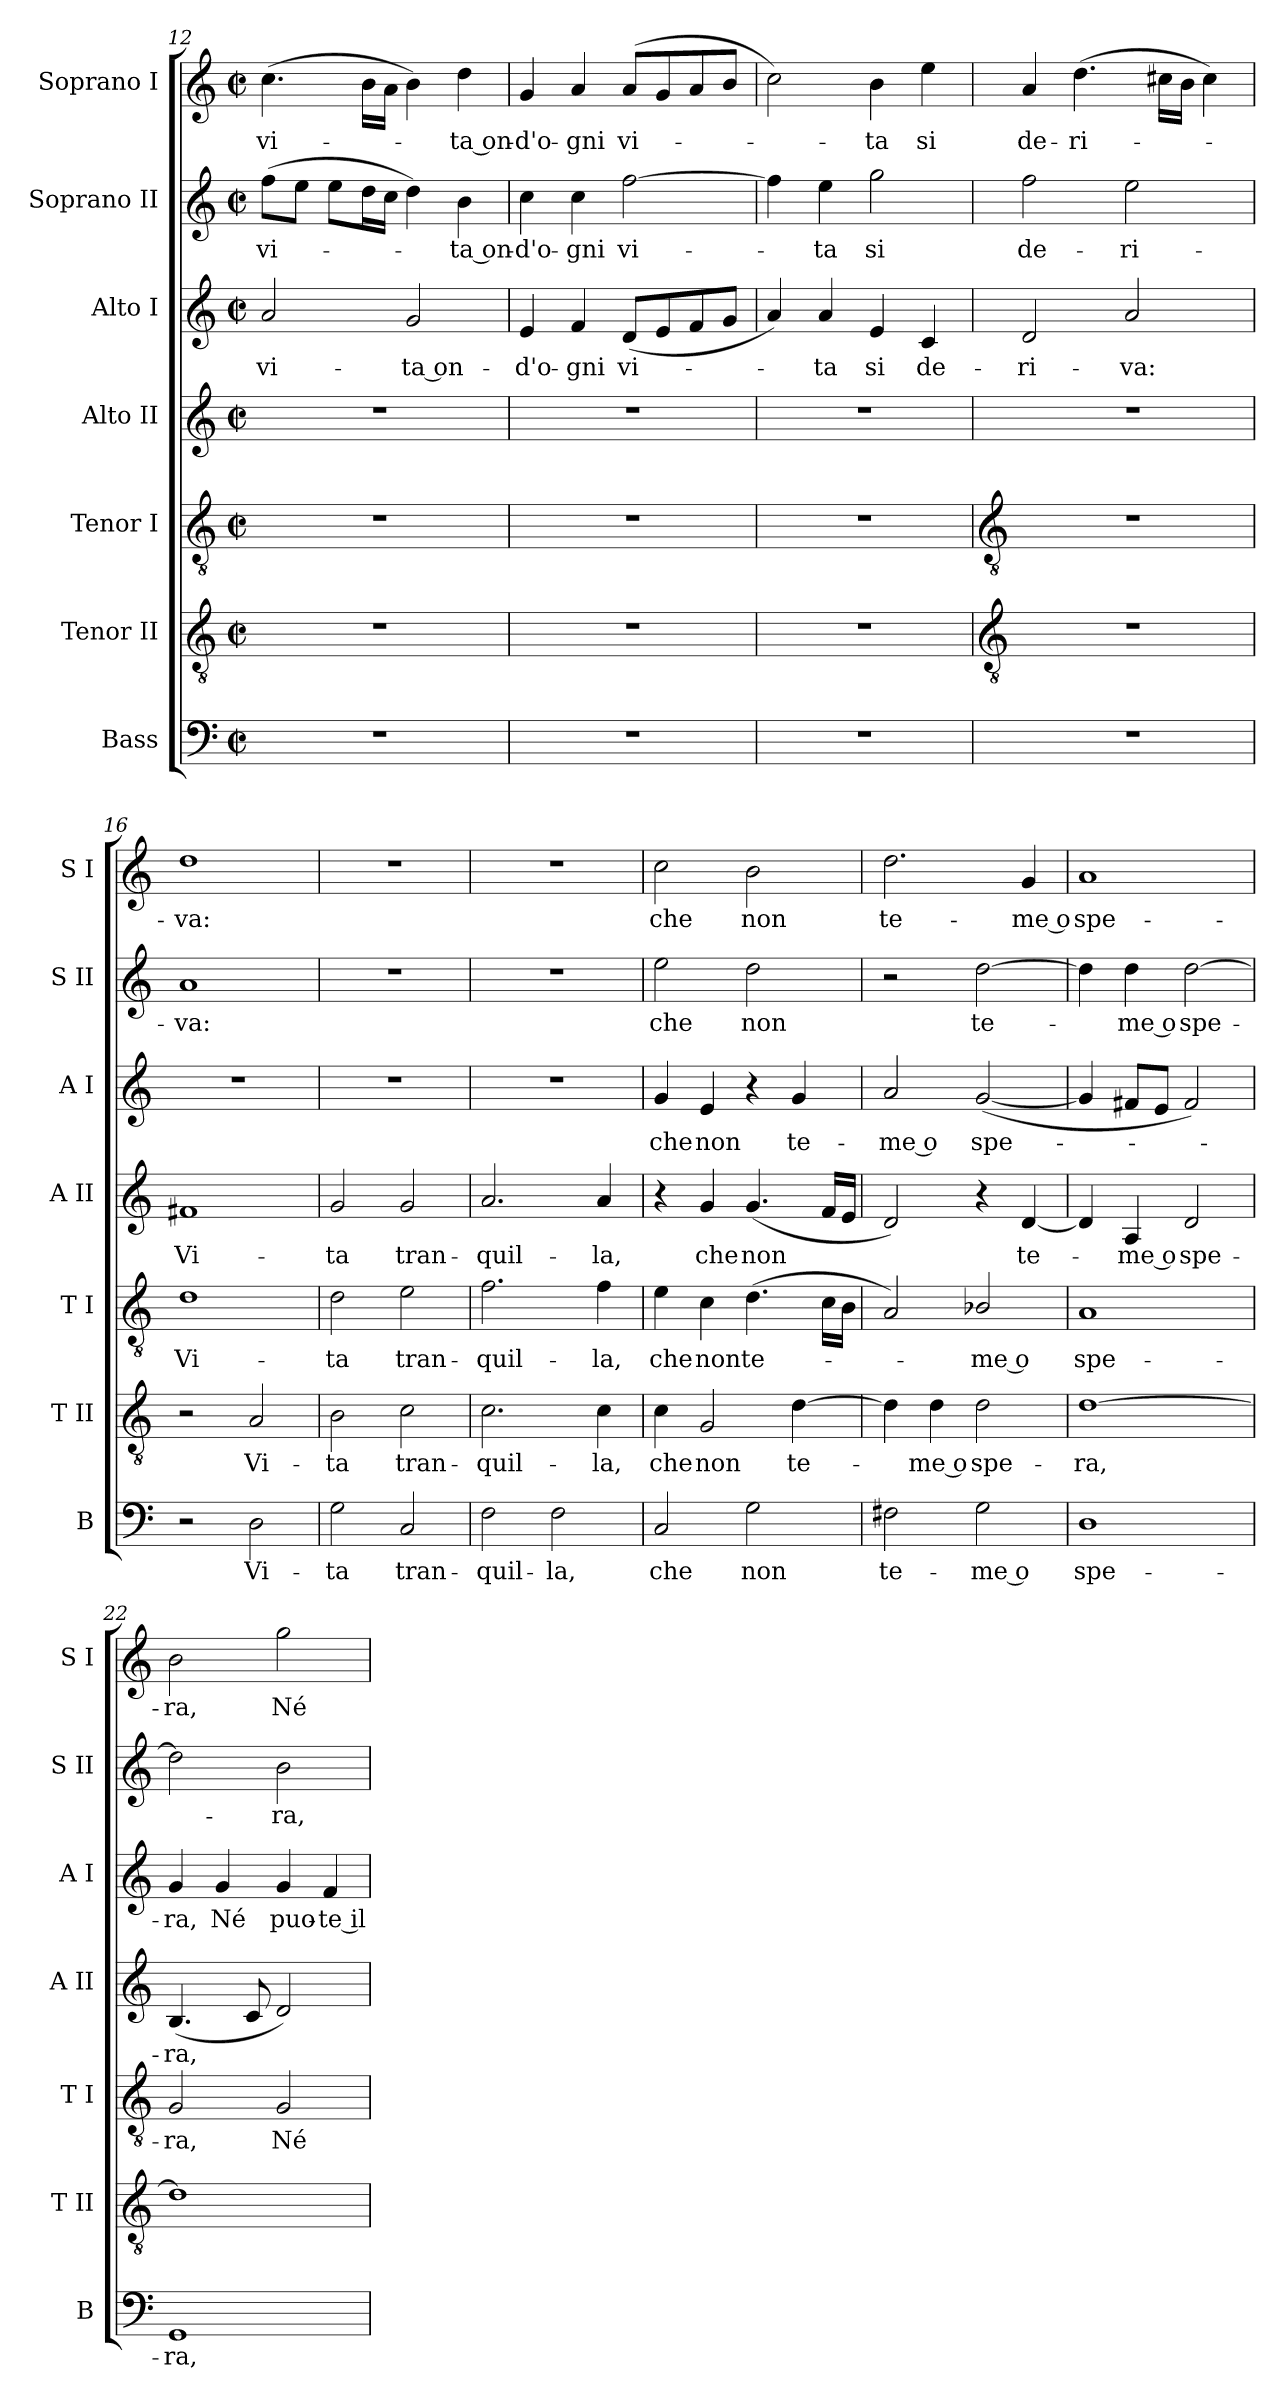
**kern	**text	**kern	**text	**kern	**text	**kern	**text	**kern	**text	**kern	**text	**kern	**text
*part7	*part7	*part6	*part6	*part5	*part5	*part4	*part4	*part3	*part3	*part2	*part2	*part1	*part1
*staff7	*staff7	*staff6	*staff6	*staff5	*staff5	*staff4	*staff4	*staff3	*staff3	*staff2	*staff2	*staff1	*staff1
*I"Bass	*	*I"Tenor II	*	*I"Tenor I	*	*I"Alto II	*	*I"Alto I	*	*I"Soprano II	*	*I"Soprano I	*
*I'B	*	*I'T II	*	*I'T I	*	*I'A II	*	*I'A I	*	*I'S II	*	*I'S I	*
*clefF4	*	*clefGv2	*	*clefGv2	*	*clefG2	*	*clefG2	*	*clefG2	*	*clefG2	*
*k[]	*	*k[]	*	*k[]	*	*k[]	*	*k[]	*	*k[]	*	*k[]	*
*C:	*	*C:	*	*C:	*	*C:	*	*C:	*	*C:	*	*C:	*
*M2/2	*	*M2/2	*	*M2/2	*	*M2/2	*	*M2/2	*	*M2/2	*	*M2/2	*
*met(c|)	*	*met(c|)	*	*met(c|)	*	*met(c|)	*	*met(c|)	*	*met(c|)	*	*met(c|)	*
=12	=12	=12	=12	=12	=12	=12	=12	=12	=12	=12	=12	=12	=12
!	!	!	!	!	!	!	!	!	!LO:LY:b	!	!LO:LY:b	!	!LO:LY:b
1r	.	1r	.	1r	.	1r	.	2a	vi-	(>8ffL	vi-	(>4.cc	vi-
.	.	.	.	.	.	.	.	.	.	8eeJ	.	.	.
.	.	.	.	.	.	.	.	.	.	8eeL	.	.	.
.	.	.	.	.	.	.	.	.	.	16ddL	.	16b\LL	.
.	.	.	.	.	.	.	.	.	.	16ccJJ	.	16a\JJ	.
!	!	!	!	!	!	!	!	!	!LO:LY:b	!	!	!	!
.	.	.	.	.	.	.	.	2g	-ta on-	4dd)	.	4b)	.
!	!	!	!	!	!	!	!	!	!	!	!LO:LY:b	!	!LO:LY:b
.	.	.	.	.	.	.	.	.	.	4b	ta on-	4dd	ta on-
=13	=13	=13	=13	=13	=13	=13	=13	=13	=13	=13	=13	=13	=13
!	!	!	!	!	!	!	!	!	!LO:LY:b	!	!LO:LY:b	!	!LO:LY:b
1r	.	1r	.	1r	.	1r	.	4e	-d'o-	4cc	-d'o-	4g	-d'o-
!	!	!	!	!	!	!	!	!	!LO:LY:b	!	!LO:LY:b	!	!LO:LY:b
.	.	.	.	.	.	.	.	4f	-gni	4cc	-gni	4a	-gni
!	!	!	!	!	!	!	!	!	!LO:LY:b	!	!LO:LY:b	!	!LO:LY:b
.	.	.	.	.	.	.	.	(<8dL	vi-	[2ff	vi-	(<8aL	vi-
.	.	.	.	.	.	.	.	8e	.	.	.	8g	.
.	.	.	.	.	.	.	.	8f	.	.	.	8a	.
.	.	.	.	.	.	.	.	8gJ	.	.	.	8bJ	.
=14	=14	=14	=14	=14	=14	=14	=14	=14	=14	=14	=14	=14	=14
1r	.	1r	.	1r	.	1r	.	4a)	.	4ff]	.	2cc)	.
!	!	!	!	!	!	!	!	!	!LO:LY:b	!	!LO:LY:b	!	!
.	.	.	.	.	.	.	.	4a	ta	4ee	ta	.	.
!	!	!	!	!	!	!	!	!	!LO:LY:b	!	!LO:LY:b	!	!LO:LY:b
.	.	.	.	.	.	.	.	4e	si	2gg	si	4b	ta
!	!	!	!	!	!	!	!	!	!LO:LY:b	!	!	!	!LO:LY:b
.	.	.	.	.	.	.	.	4c	de-	.	.	4ee	si
!!LO:LB:g=z
=15	=15	=15	=15	=15	=15	=15	=15	=15	=15	=15	=15	=15	=15
*	*	*clefGv2	*	*clefGv2	*	*	*	*	*	*	*	*	*
!	!	!	!	!	!	!	!	!	!LO:LY:b	!	!LO:LY:b	!	!LO:LY:b
1r	.	1r	.	1r	.	1r	.	2d	-ri-	2ff	de-	4a	de-
!	!	!	!	!	!	!	!	!	!	!	!	!	!LO:LY:b
.	.	.	.	.	.	.	.	.	.	.	.	(>4.dd	-ri-
!	!	!	!	!	!	!	!	!	!LO:LY:b	!	!LO:LY:b	!	!
.	.	.	.	.	.	.	.	2a	-va:	2ee	-ri-	.	.
.	.	.	.	.	.	.	.	.	.	.	.	16cc#XLL	.
.	.	.	.	.	.	.	.	.	.	.	.	16bJJ	.
.	.	.	.	.	.	.	.	.	.	.	.	4cc#)	.
=16	=16	=16	=16	=16	=16	=16	=16	=16	=16	=16	=16	=16	=16
!	!	!	!	!	!LO:LY:b	!	!LO:LY:b	!	!	!	!LO:LY:b	!	!LO:LY:b
2r	.	2r	.	1d	Vi-	1f#X	Vi-	1r	.	1a	-va:	1dd	va:
!	!LO:LY:b	!	!LO:LY:b	!	!	!	!	!	!	!	!	!	!
2D	Vi-	2A	Vi-	.	.	.	.	.	.	.	.	.	.
=17	=17	=17	=17	=17	=17	=17	=17	=17	=17	=17	=17	=17	=17
!	!LO:LY:b	!	!LO:LY:b	!	!LO:LY:b	!	!LO:LY:b	!	!	!	!	!	!
2G	-ta	2B	-ta	2d	-ta	2g	-ta	1r	.	1r	.	1r	.
!	!LO:LY:b	!	!LO:LY:b	!	!LO:LY:b	!	!LO:LY:b	!	!	!	!	!	!
2C	tran-	2c	tran-	2e	tran-	2g	tran-	.	.	.	.	.	.
=18	=18	=18	=18	=18	=18	=18	=18	=18	=18	=18	=18	=18	=18
!	!LO:LY:b	!	!LO:LY:b	!	!LO:LY:b	!	!LO:LY:b	!	!	!	!	!	!
2F	-quil-	2.c	-quil-	2.f	-quil-	2.a	-quil-	1r	.	1r	.	1r	.
!	!LO:LY:b	!	!	!	!	!	!	!	!	!	!	!	!
2F	-la,	.	.	.	.	.	.	.	.	.	.	.	.
!	!	!	!LO:LY:b	!	!LO:LY:b	!	!LO:LY:b	!	!	!	!	!	!
.	.	4c	-la,	4f	-la,	4a	-la,	.	.	.	.	.	.
=19	=19	=19	=19	=19	=19	=19	=19	=19	=19	=19	=19	=19	=19
!	!LO:LY:b	!	!LO:LY:b	!	!LO:LY:b	!	!	!	!LO:LY:b	!	!LO:LY:b	!	!LO:LY:b
2C	che	4c	che	4e	che	4r	.	4g	che	2ee	che	2cc	che
!	!	!	!LO:LY:b	!	!LO:LY:b	!	!LO:LY:b	!	!LO:LY:b	!	!	!	!
.	.	2G	non	4c	non	4g	che	4e	non	.	.	.	.
!	!LO:LY:b	!	!	!	!LO:LY:b	!	!LO:LY:b	!	!	!	!LO:LY:b	!	!LO:LY:b
2G	non	.	.	(>4.d	te-	(<4.g	non	4r	.	2dd	non	2b	non
!	!	!	!LO:LY:b	!	!	!	!	!	!LO:LY:b	!	!	!	!
.	.	[4d	te-	.	.	.	.	4g	te-	.	.	.	.
.	.	.	.	16cLL	.	16fLL	.	.	.	.	.	.	.
.	.	.	.	16BJJ	.	16eJJ	.	.	.	.	.	.	.
=20	=20	=20	=20	=20	=20	=20	=20	=20	=20	=20	=20	=20	=20
!	!LO:LY:b	!	!	!	!	!	!	!	!LO:LY:b	!	!	!	!LO:LY:b
2F#X	te-	4d]	.	2A)	.	2d)	.	2a	-me o	2r	.	2.dd	te-
!	!	!	!LO:LY:b	!	!	!	!	!	!	!	!	!	!
.	.	4d	me o	.	.	.	.	.	.	.	.	.	.
!	!LO:LY:b	!	!LO:LY:b	!	!LO:LY:b	!	!	!	!LO:LY:b	!	!LO:LY:b	!	!
2G	-me o	2d	spe-	2B-X/	me o	4r	.	(<[2g	spe-	[2dd	te-	.	.
!	!	!	!	!	!	!	!LO:LY:b	!	!	!	!	!	!LO:LY:b
.	.	.	.	.	.	[4d	te-	.	.	.	.	4g	-me o
=21	=21	=21	=21	=21	=21	=21	=21	=21	=21	=21	=21	=21	=21
!	!LO:LY:b	!	!LO:LY:b	!	!LO:LY:b	!	!	!	!	!	!	!	!LO:LY:b
1D	spe-	[1d	-ra,	1A	spe-	4d]	.	4g]	.	4dd]	.	1a	spe-
!	!	!	!	!	!	!	!LO:LY:b	!	!	!	!LO:LY:b	!	!
.	.	.	.	.	.	4A	me o	8f#XL	.	4dd	me o	.	.
.	.	.	.	.	.	.	.	8eJ	.	.	.	.	.
!	!	!	!	!	!	!	!LO:LY:b	!	!	!	!LO:LY:b	!	!
.	.	.	.	.	.	2d	spe-	2f#)	.	[2dd	spe-	.	.
=22	=22	=22	=22	=22	=22	=22	=22	=22	=22	=22	=22	=22	=22
!	!LO:LY:b	!	!	!	!LO:LY:b	!	!LO:LY:b	!	!LO:LY:b	!	!	!	!LO:LY:b
1GG	-ra,	1d]	.	2G	-ra,	(<4.B	-ra,	4g	ra,	2dd]	.	2b	-ra,
!	!	!	!	!	!	!	!	!	!LO:LY:b	!	!	!	!
.	.	.	.	.	.	.	.	4g	Né	.	.	.	.
.	.	.	.	.	.	8c	.	.	.	.	.	.	.
!	!	!	!	!	!LO:LY:b	!	!	!	!LO:LY:b	!	!LO:LY:b	!	!LO:LY:b
.	.	.	.	2G	Né	2d)	.	4g	puo-	2b	ra,	2gg	Né
!	!	!	!	!	!	!	!	!	!LO:LY:b	!	!	!	!
.	.	.	.	.	.	.	.	4f	-te il	.	.	.	.
=	=	=	=	=	=	=	=	=	=	=	=	=	=
*-	*-	*-	*-	*-	*-	*-	*-	*-	*-	*-	*-	*-	*-
